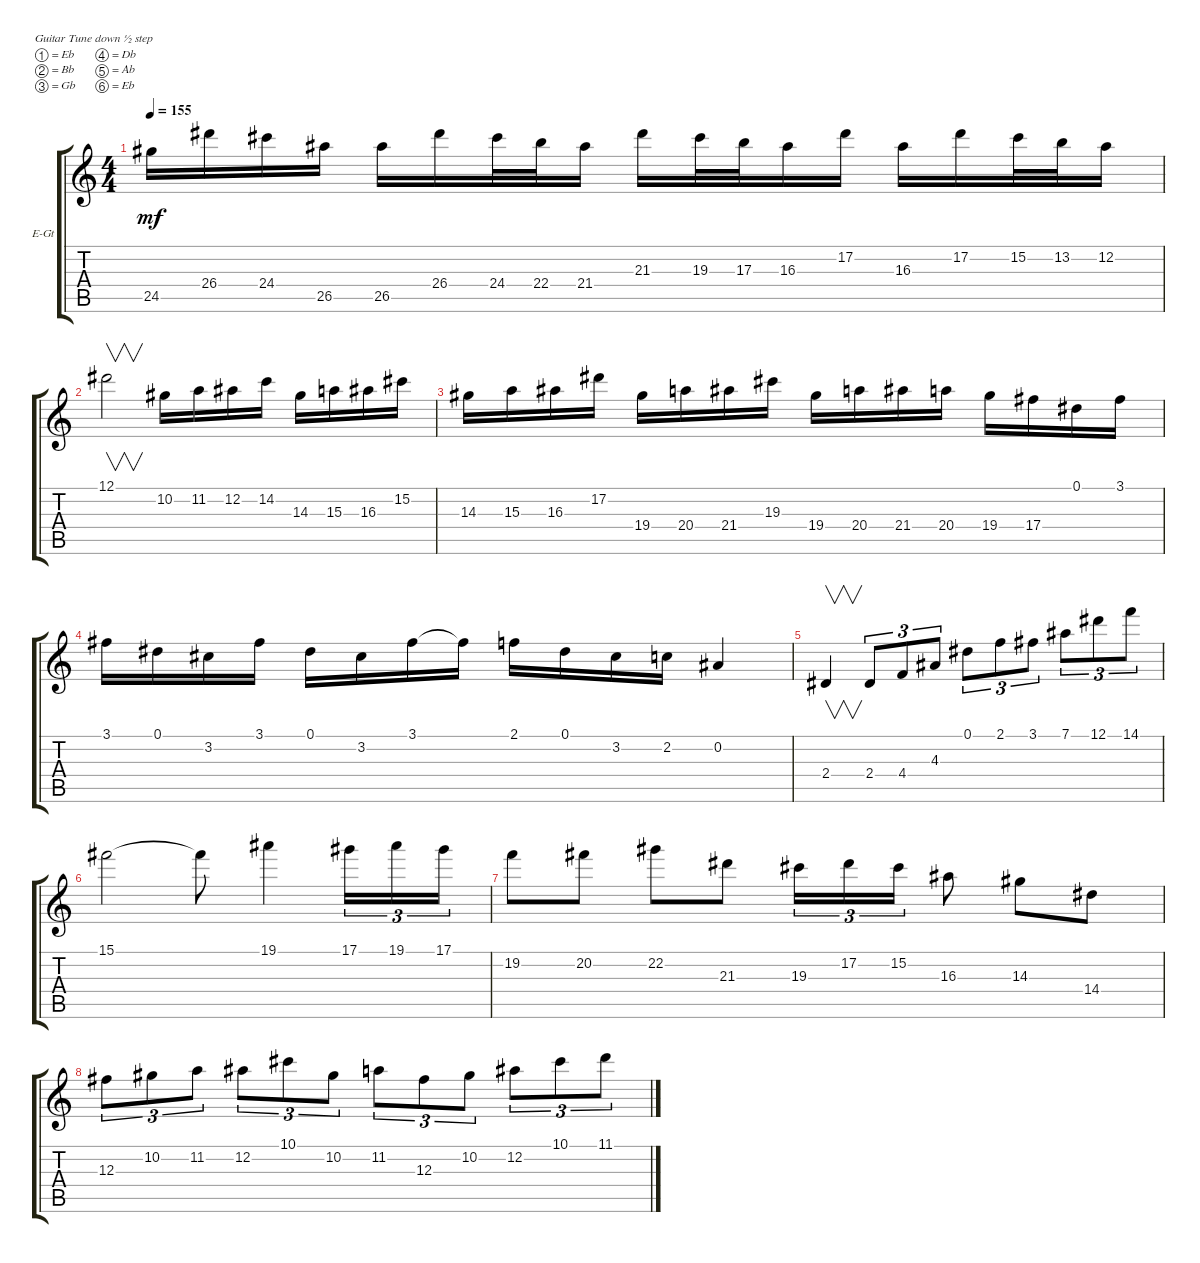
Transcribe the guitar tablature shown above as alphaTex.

\defaultSystemsLayout 4
\bracketExtendMode groupsimilarinstruments
\firstSystemTrackNameOrientation horizontal
\otherSystemsTrackNameOrientation horizontal
\track ("Electric Guitar" "E-Gt") {instrument distortionguitar}
\staff {score tabs}
\tuning (Eb4 Bb3 Gb3 Db3 Ab2 Eb2)
\ts (4 4)
\tempo 155
\clef g2
\scale
0.333333
\ks c
24.5.16{dy mf} 26.4.16 24.4.16 26.5.16 26.5.16 26.4.16 24.4.32 22.4.32 21.4.16 21.3.16 19.3.32 17.3.32 16.3.16 17.2.16 16.3.16 17.2.16 15.2.32 13.2.32 12.2.16 |
\scale
0.333333 12.1.2{v} 10.2.16 11.2.16 12.2.16 14.2.16 14.3.16 15.3.16 16.3.16 15.2.16 |
\scale
0.333333 14.3.16 15.3.16 16.3.16 17.2.16 19.4.16 20.4.16 21.4.16 19.3.16 19.4.16 20.4.16 21.4.16 20.4.16 19.4.16 17.4.16 0.1.16 3.1.16 |
\scale
0.333333 3.1.16 0.1.16 3.2.16 3.1.16 0.1.16 3.2.16 3.1.16 3.1{t}.16 2.1.16 0.1.16 3.2.16 2.2.16 0.2.4 |
\scale
0.333333 2.4.4{v} 2.4.8{tu (3 2)} 4.4.8{tu (3 2)} 4.3.8{tu (3 2)} 0.1.8{tu (3 2)} 2.1.8{tu (3 2)} 3.1.8{tu (3 2)} 7.1.8{tu (3 2)} 12.1.8{tu (3 2)} 14.1.8{tu (3 2)} |
\scale
0.333333 15.1.2 15.1{t}.8 19.1.4 17.1.16{tu (3 2)} 19.1.16{tu (3 2)} 17.1.16{tu (3 2)} |
\scale
0.333333 19.2.8 20.2.8 22.2.8 21.3.8 19.3.16{tu (3 2)} 17.2.16{tu (3 2)} 15.2.16{tu (3 2)} 16.3.8 14.3.8 14.4.8 |
\scale
0.333333 12.3.8{tu (3 2)} 10.2.8{tu (3 2)} 11.2.8{tu (3 2)} 12.2.8{tu (3 2)} 10.1.8{tu (3 2)} 10.2.8{tu (3 2)} 11.2.8{tu (3 2)} 12.3.8{tu (3 2)} 10.2.8{tu (3 2)} 12.2.8{tu (3 2)} 10.1.8{tu (3 2)} 11.1.8{tu (3 2)}
